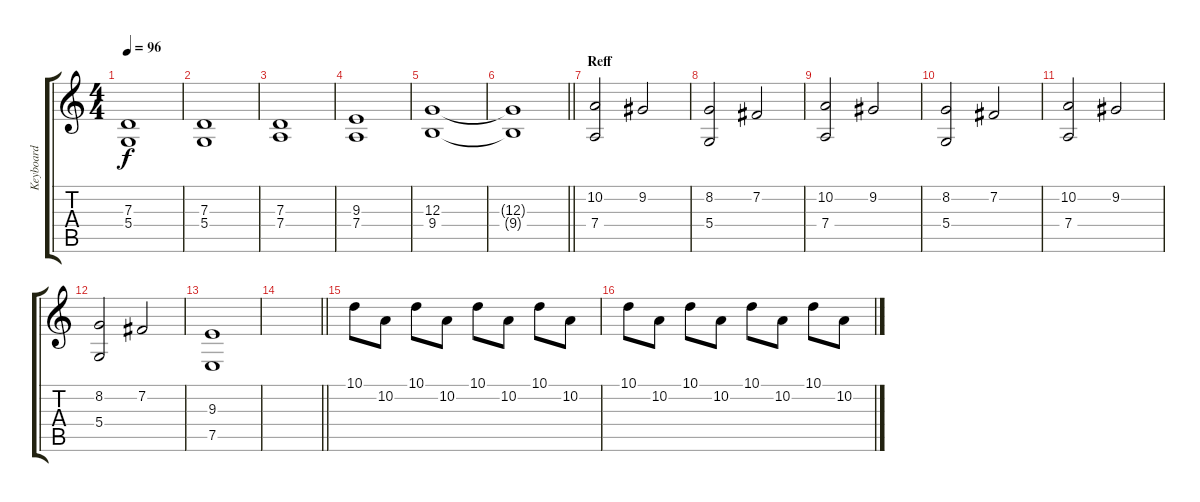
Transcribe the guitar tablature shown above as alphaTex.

\track ("Keyboard" "Keyboard") {instrument electricgrandpiano}
\staff {score tabs}
\tuning (E4 B3 G3 D3 A2 E2) {hide}
\ts (4 4)
\tempo 96
\clef g2
\ks c
(7.3 5.4).1{dy f} |
(7.3 5.4).1 |
(7.3 7.4).1 |
(9.3 7.4).1 |
(12.3 9.4).1 |
\barLineRight lightlight
(12.3{t} 9.4{t}).1 |
\section ("" "Reff")
(10.2 7.4).2 9.2.2 |
(8.2 5.4).2 7.2.2 |
(10.2 7.4).2 9.2.2 |
(8.2 5.4).2 7.2.2 |
(10.2 7.4).2 9.2.2 |
(8.2 5.4).2 7.2.2 |
(9.3 7.5).1 |
\barLineRight lightlight
|
\section ("" "")
10.1.8{instrument electricgrandpiano} 10.2.8 10.1.8 10.2.8 10.1.8 10.2.8 10.1.8 10.2.8 |
10.1.8 10.2.8 10.1.8 10.2.8 10.1.8 10.2.8 10.1.8 10.2.8
